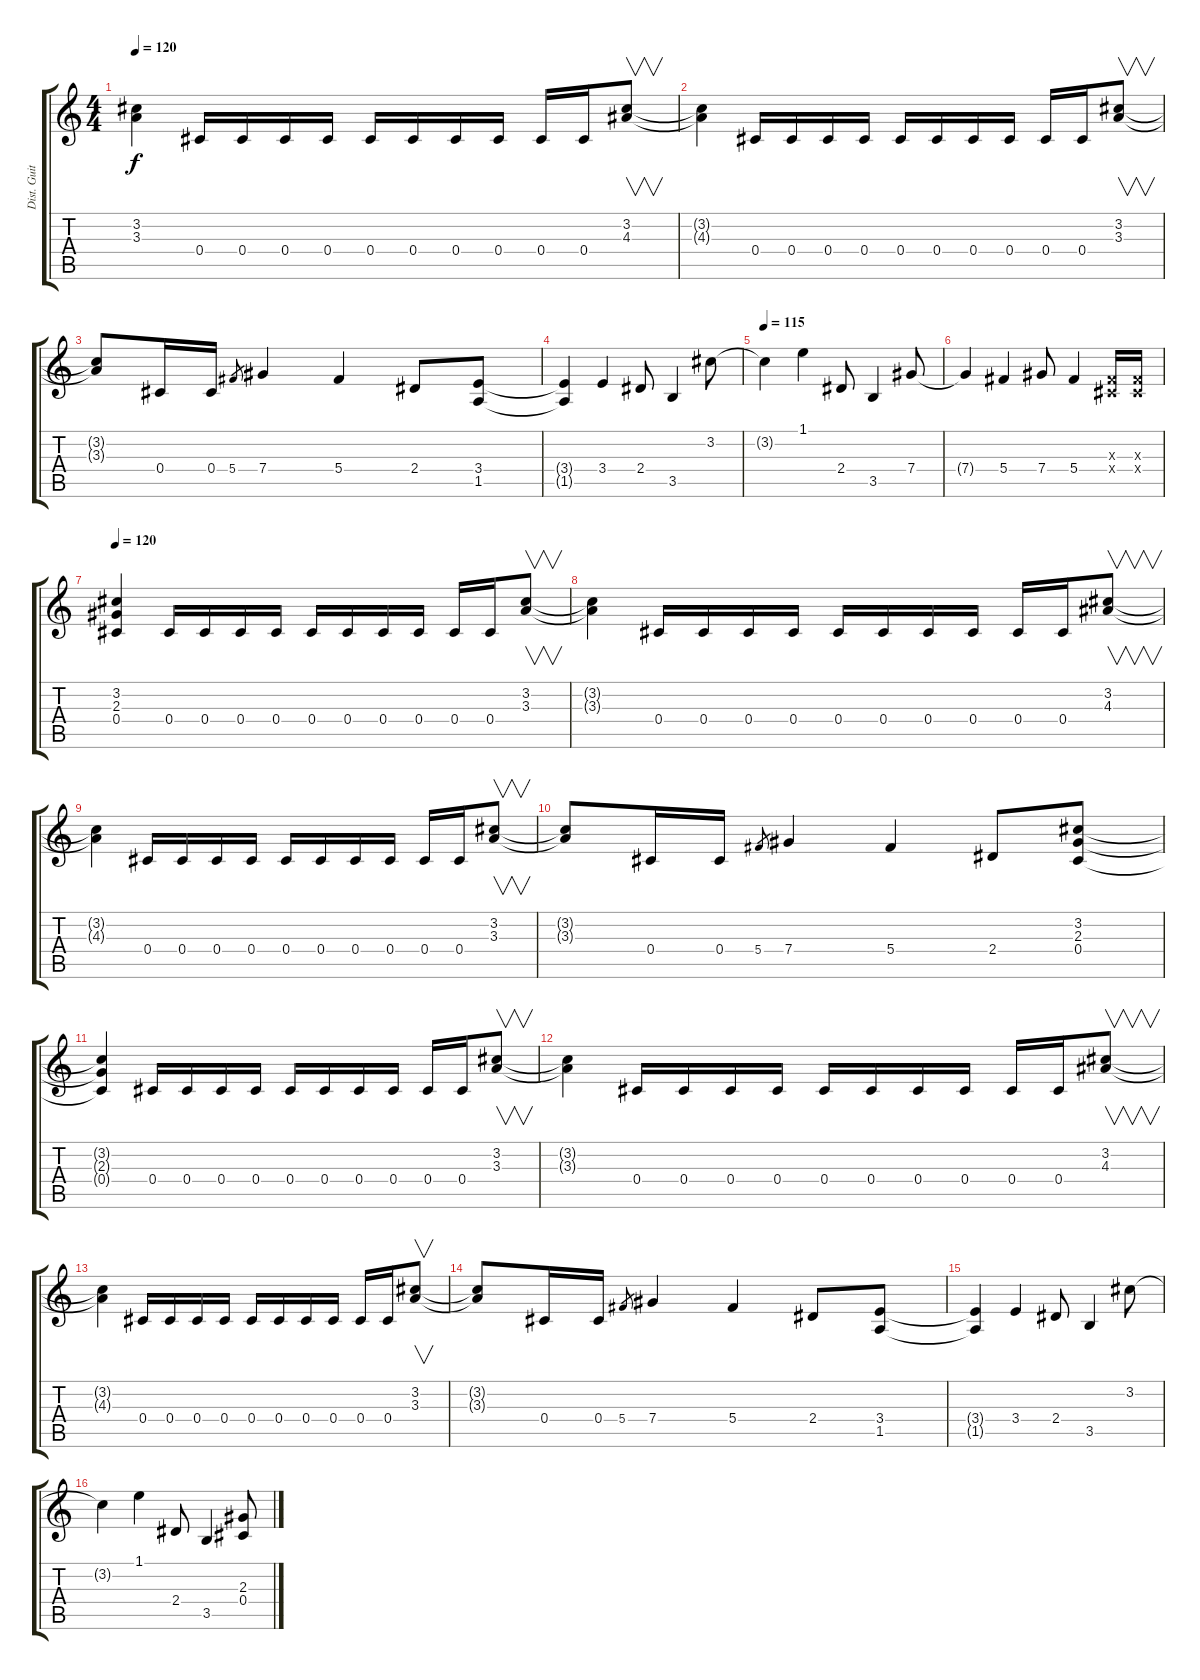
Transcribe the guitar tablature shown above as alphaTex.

\track ("Dist. Guitar 1" "Dist. Guit") {instrument distortionguitar}
\staff {score tabs}
\tuning (Eb4 Bb3 Gb3 Db3 Ab2 Eb2) {hide}
\ts (4 4)
\tempo 120
\clef g2
\ks c
(3.2{t} 3.3{t}).4{dy f} 0.4.16 0.4.16 0.4.16 0.4.16 0.4.16 0.4.16 0.4.16 0.4.16 0.4.16 0.4.16 (3.2 4.3).8{v} |
(3.2{t} 4.3{t}).4 0.4.16 0.4.16 0.4.16 0.4.16 0.4.16 0.4.16 0.4.16 0.4.16 0.4.16 0.4.16 (3.2 3.3).8{v} |
(3.2{t} 3.3{t}).8 0.4.16 0.4.16 5.4.8{gr} 7.4.4 5.4.4 2.4.8 (3.4 1.5).8 |
(3.4{t} 1.5{t}).4 3.4.4 2.4.8 3.5.4 3.2.8 |
\tempo 115
3.2{t}.4 1.1.4 2.4.8 3.5.4 7.4.8 |
7.4{t}.4 5.4.4 7.4.8 5.4.4 (0.3{x} 0.4{x}).16 (0.3{x} 0.4{x}).16 |
\tempo 120
(3.2 2.3 0.4).4 0.4.16 0.4.16 0.4.16 0.4.16 0.4.16 0.4.16 0.4.16 0.4.16 0.4.16 0.4.16 (3.2 3.3).8{v} |
(3.2{t} 3.3{t}).4 0.4.16 0.4.16 0.4.16 0.4.16 0.4.16 0.4.16 0.4.16 0.4.16 0.4.16 0.4.16 (3.2 4.3).8{v} |
(3.2{t} 4.3{t}).4 0.4.16 0.4.16 0.4.16 0.4.16 0.4.16 0.4.16 0.4.16 0.4.16 0.4.16 0.4.16 (3.2 3.3).8{v} |
(3.2{t} 3.3{t}).8 0.4.16 0.4.16 5.4.8{gr} 7.4.4 5.4.4 2.4.8 (3.2 2.3 0.4).8 |
(3.2{t} 2.3{t} 0.4{t}).4 0.4.16 0.4.16 0.4.16 0.4.16 0.4.16 0.4.16 0.4.16 0.4.16 0.4.16 0.4.16 (3.2 3.3).8{v} |
(3.2{t} 3.3{t}).4 0.4.16 0.4.16 0.4.16 0.4.16 0.4.16 0.4.16 0.4.16 0.4.16 0.4.16 0.4.16 (3.2 4.3).8{v} |
(3.2{t} 4.3{t}).4 0.4.16 0.4.16 0.4.16 0.4.16 0.4.16 0.4.16 0.4.16 0.4.16 0.4.16 0.4.16 (3.2 3.3).8{v} |
(3.2{t} 3.3{t}).8 0.4.16 0.4.16 5.4.8{gr} 7.4.4 5.4.4 2.4.8 (3.4 1.5).8 |
(3.4{t} 1.5{t}).4 3.4.4 2.4.8 3.5.4 3.2.8 |
3.2{t}.4 1.1.4 2.4.8 3.5.4 (2.3 0.4).8
